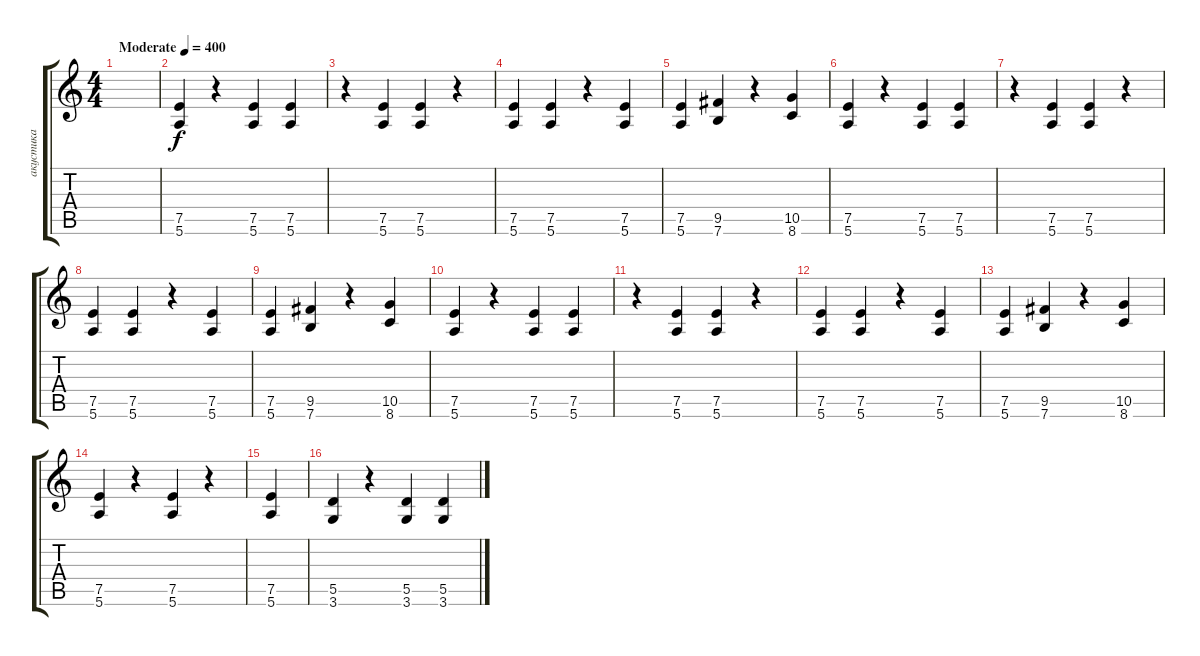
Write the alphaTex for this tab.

\track ("акустика" "акустика") {instrument acousticguitarsteel}
\staff {score tabs}
\tuning (E4 B3 G3 D3 A2 E2) {hide}
\ts (4 4)
\tempo (400 "Moderate")
\clef g2
\ks c
|
(7.5 5.6).4 r.4 (7.5 5.6).4 (7.5 5.6).4 |
r.4 (7.5 5.6).4 (7.5 5.6).4 r.4 |
(7.5 5.6).4 (7.5 5.6).4 r.4 (7.5 5.6).4 |
(7.5 5.6).4 (9.5 7.6).4 r.4 (10.5 8.6).4 |
(7.5 5.6).4 r.4 (7.5 5.6).4 (7.5 5.6).4 |
r.4 (7.5 5.6).4 (7.5 5.6).4 r.4 |
(7.5 5.6).4 (7.5 5.6).4 r.4 (7.5 5.6).4 |
(7.5 5.6).4 (9.5 7.6).4 r.4 (10.5 8.6).4 |
(7.5 5.6).4 r.4 (7.5 5.6).4 (7.5 5.6).4 |
r.4 (7.5 5.6).4 (7.5 5.6).4 r.4 |
(7.5 5.6).4 (7.5 5.6).4 r.4 (7.5 5.6).4 |
(7.5 5.6).4 (9.5 7.6).4 r.4 (10.5 8.6).4 |
(7.5 5.6).4 r.4 (7.5 5.6).4 r.4 |
(7.5 5.6).4 |
(5.5 3.6).4 r.4 (5.5 3.6).4 (5.5 3.6).4
